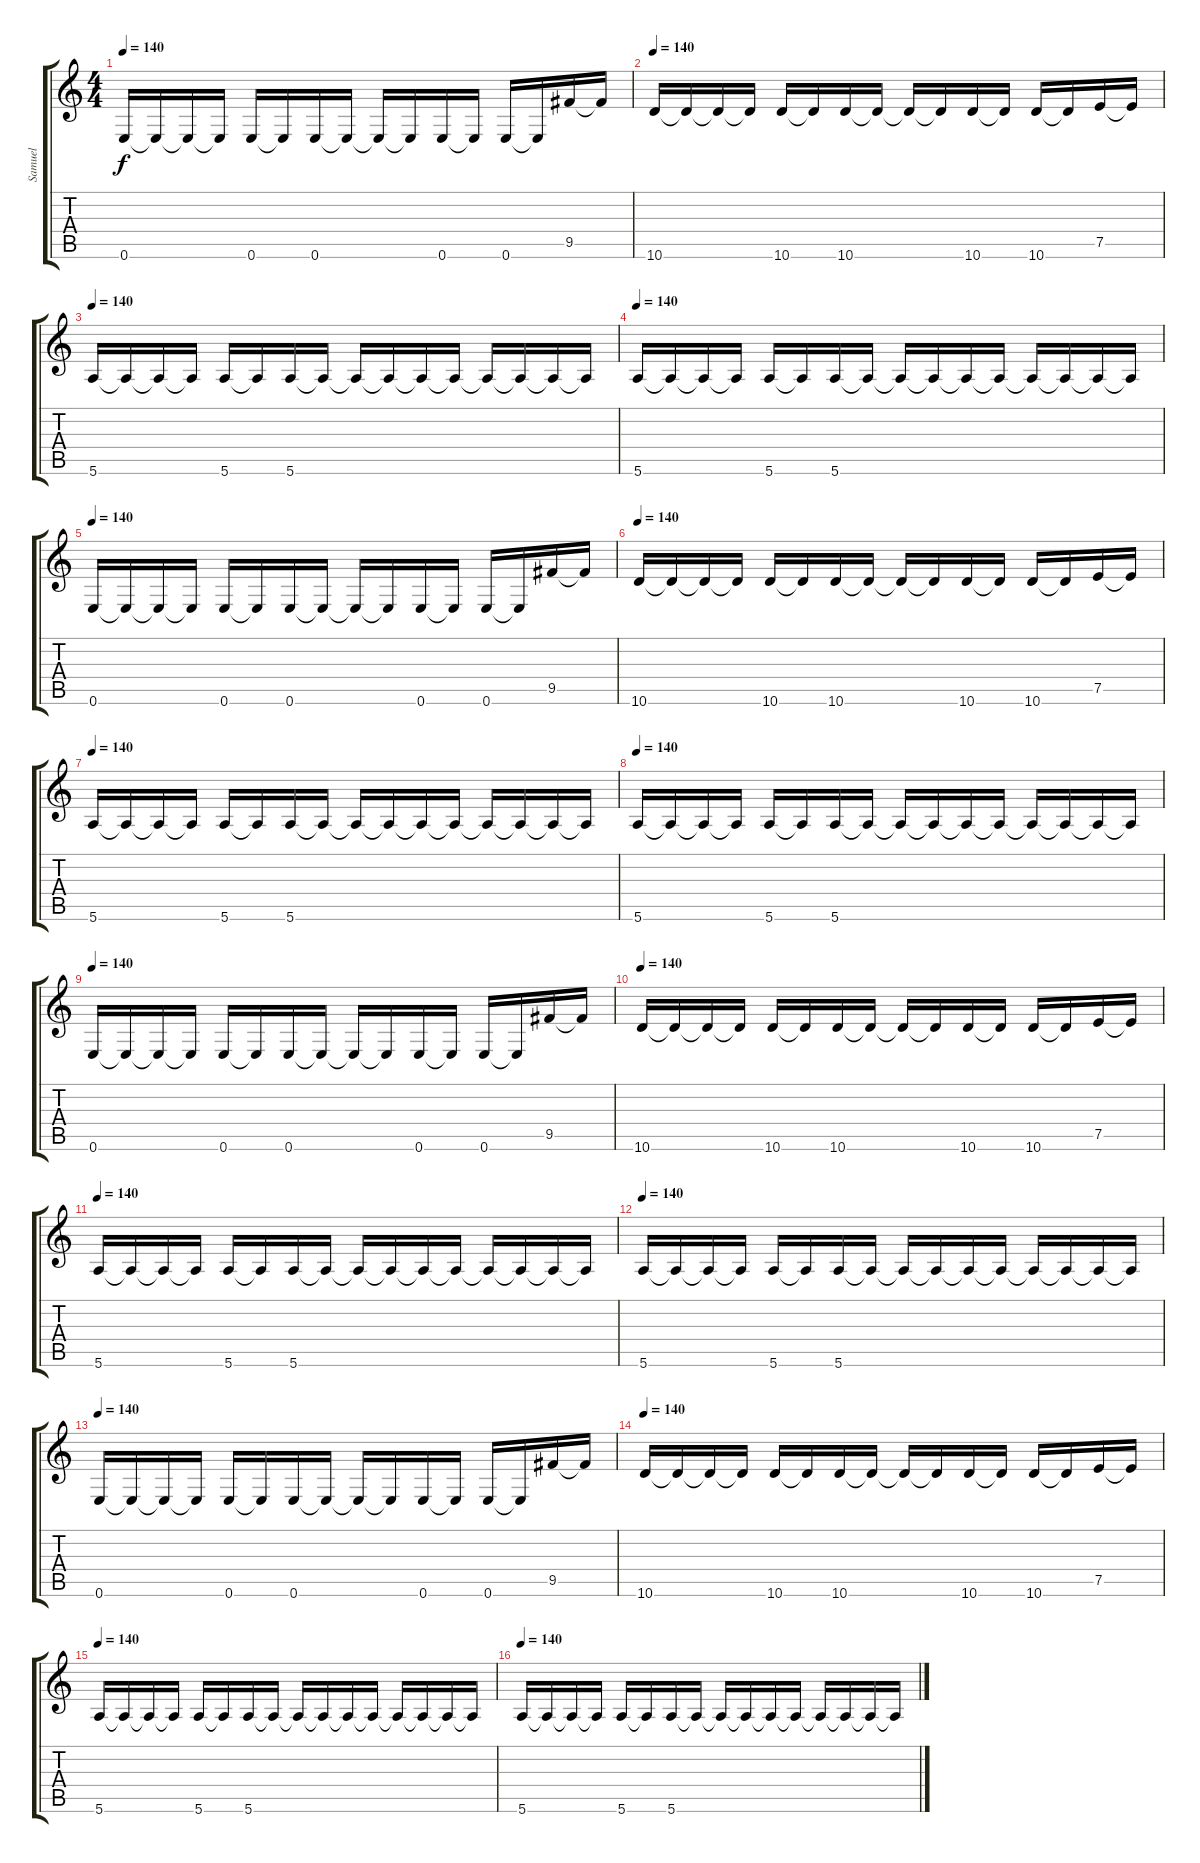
\track ("Samuel" "Samuel") {instrument electricbassfinger}
\staff {score tabs}
\tuning (E4 B3 G3 D3 A2 E2) {hide}
\ts (4 4)
\tempo 140
\clef g2
\ks c
0.6.16{dy f} 0.6{t}.16 0.6{t}.16 0.6{t}.16 0.6.16 0.6{t}.16 0.6.16 0.6{t}.16 0.6{t}.16 0.6{t}.16 0.6.16 0.6{t}.16 0.6.16 0.6{t}.16 9.5.16 9.5{t}.16 |
\tempo 140
10.6.16 10.6{t}.16 10.6{t}.16 10.6{t}.16 10.6.16 10.6{t}.16 10.6.16 10.6{t}.16 10.6{t}.16 10.6{t}.16 10.6.16 10.6{t}.16 10.6.16 10.6{t}.16 7.5.16 7.5{t}.16 |
\tempo 140
5.6.16 5.6{t}.16 5.6{t}.16 5.6{t}.16 5.6.16 5.6{t}.16 5.6.16 5.6{t}.16 5.6{t}.16 5.6{t}.16 5.6{t}.16 5.6{t}.16 5.6{t}.16 5.6{t}.16 5.6{t}.16 5.6{t}.16 |
\tempo 140
5.6.16 5.6{t}.16 5.6{t}.16 5.6{t}.16 5.6.16 5.6{t}.16 5.6.16 5.6{t}.16 5.6{t}.16 5.6{t}.16 5.6{t}.16 5.6{t}.16 5.6{t}.16 5.6{t}.16 5.6{t}.16 5.6{t}.16 |
\tempo 140
0.6.16 0.6{t}.16 0.6{t}.16 0.6{t}.16 0.6.16 0.6{t}.16 0.6.16 0.6{t}.16 0.6{t}.16 0.6{t}.16 0.6.16 0.6{t}.16 0.6.16 0.6{t}.16 9.5.16 9.5{t}.16 |
\tempo 140
10.6.16 10.6{t}.16 10.6{t}.16 10.6{t}.16 10.6.16 10.6{t}.16 10.6.16 10.6{t}.16 10.6{t}.16 10.6{t}.16 10.6.16 10.6{t}.16 10.6.16 10.6{t}.16 7.5.16 7.5{t}.16 |
\tempo 140
5.6.16 5.6{t}.16 5.6{t}.16 5.6{t}.16 5.6.16 5.6{t}.16 5.6.16 5.6{t}.16 5.6{t}.16 5.6{t}.16 5.6{t}.16 5.6{t}.16 5.6{t}.16 5.6{t}.16 5.6{t}.16 5.6{t}.16 |
\tempo 140
5.6.16 5.6{t}.16 5.6{t}.16 5.6{t}.16 5.6.16 5.6{t}.16 5.6.16 5.6{t}.16 5.6{t}.16 5.6{t}.16 5.6{t}.16 5.6{t}.16 5.6{t}.16 5.6{t}.16 5.6{t}.16 5.6{t}.16 |
\tempo 140
0.6.16 0.6{t}.16 0.6{t}.16 0.6{t}.16 0.6.16 0.6{t}.16 0.6.16 0.6{t}.16 0.6{t}.16 0.6{t}.16 0.6.16 0.6{t}.16 0.6.16 0.6{t}.16 9.5.16 9.5{t}.16 |
\tempo 140
10.6.16 10.6{t}.16 10.6{t}.16 10.6{t}.16 10.6.16 10.6{t}.16 10.6.16 10.6{t}.16 10.6{t}.16 10.6{t}.16 10.6.16 10.6{t}.16 10.6.16 10.6{t}.16 7.5.16 7.5{t}.16 |
\tempo 140
5.6.16 5.6{t}.16 5.6{t}.16 5.6{t}.16 5.6.16 5.6{t}.16 5.6.16 5.6{t}.16 5.6{t}.16 5.6{t}.16 5.6{t}.16 5.6{t}.16 5.6{t}.16 5.6{t}.16 5.6{t}.16 5.6{t}.16 |
\tempo 140
5.6.16 5.6{t}.16 5.6{t}.16 5.6{t}.16 5.6.16 5.6{t}.16 5.6.16 5.6{t}.16 5.6{t}.16 5.6{t}.16 5.6{t}.16 5.6{t}.16 5.6{t}.16 5.6{t}.16 5.6{t}.16 5.6{t}.16 |
\tempo 140
0.6.16 0.6{t}.16 0.6{t}.16 0.6{t}.16 0.6.16 0.6{t}.16 0.6.16 0.6{t}.16 0.6{t}.16 0.6{t}.16 0.6.16 0.6{t}.16 0.6.16 0.6{t}.16 9.5.16 9.5{t}.16 |
\tempo 140
10.6.16 10.6{t}.16 10.6{t}.16 10.6{t}.16 10.6.16 10.6{t}.16 10.6.16 10.6{t}.16 10.6{t}.16 10.6{t}.16 10.6.16 10.6{t}.16 10.6.16 10.6{t}.16 7.5.16 7.5{t}.16 |
\tempo 140
5.6.16 5.6{t}.16 5.6{t}.16 5.6{t}.16 5.6.16 5.6{t}.16 5.6.16 5.6{t}.16 5.6{t}.16 5.6{t}.16 5.6{t}.16 5.6{t}.16 5.6{t}.16 5.6{t}.16 5.6{t}.16 5.6{t}.16 |
\tempo 140
5.6.16 5.6{t}.16 5.6{t}.16 5.6{t}.16 5.6.16 5.6{t}.16 5.6.16 5.6{t}.16 5.6{t}.16 5.6{t}.16 5.6{t}.16 5.6{t}.16 5.6{t}.16 5.6{t}.16 5.6{t}.16 5.6{t}.16
